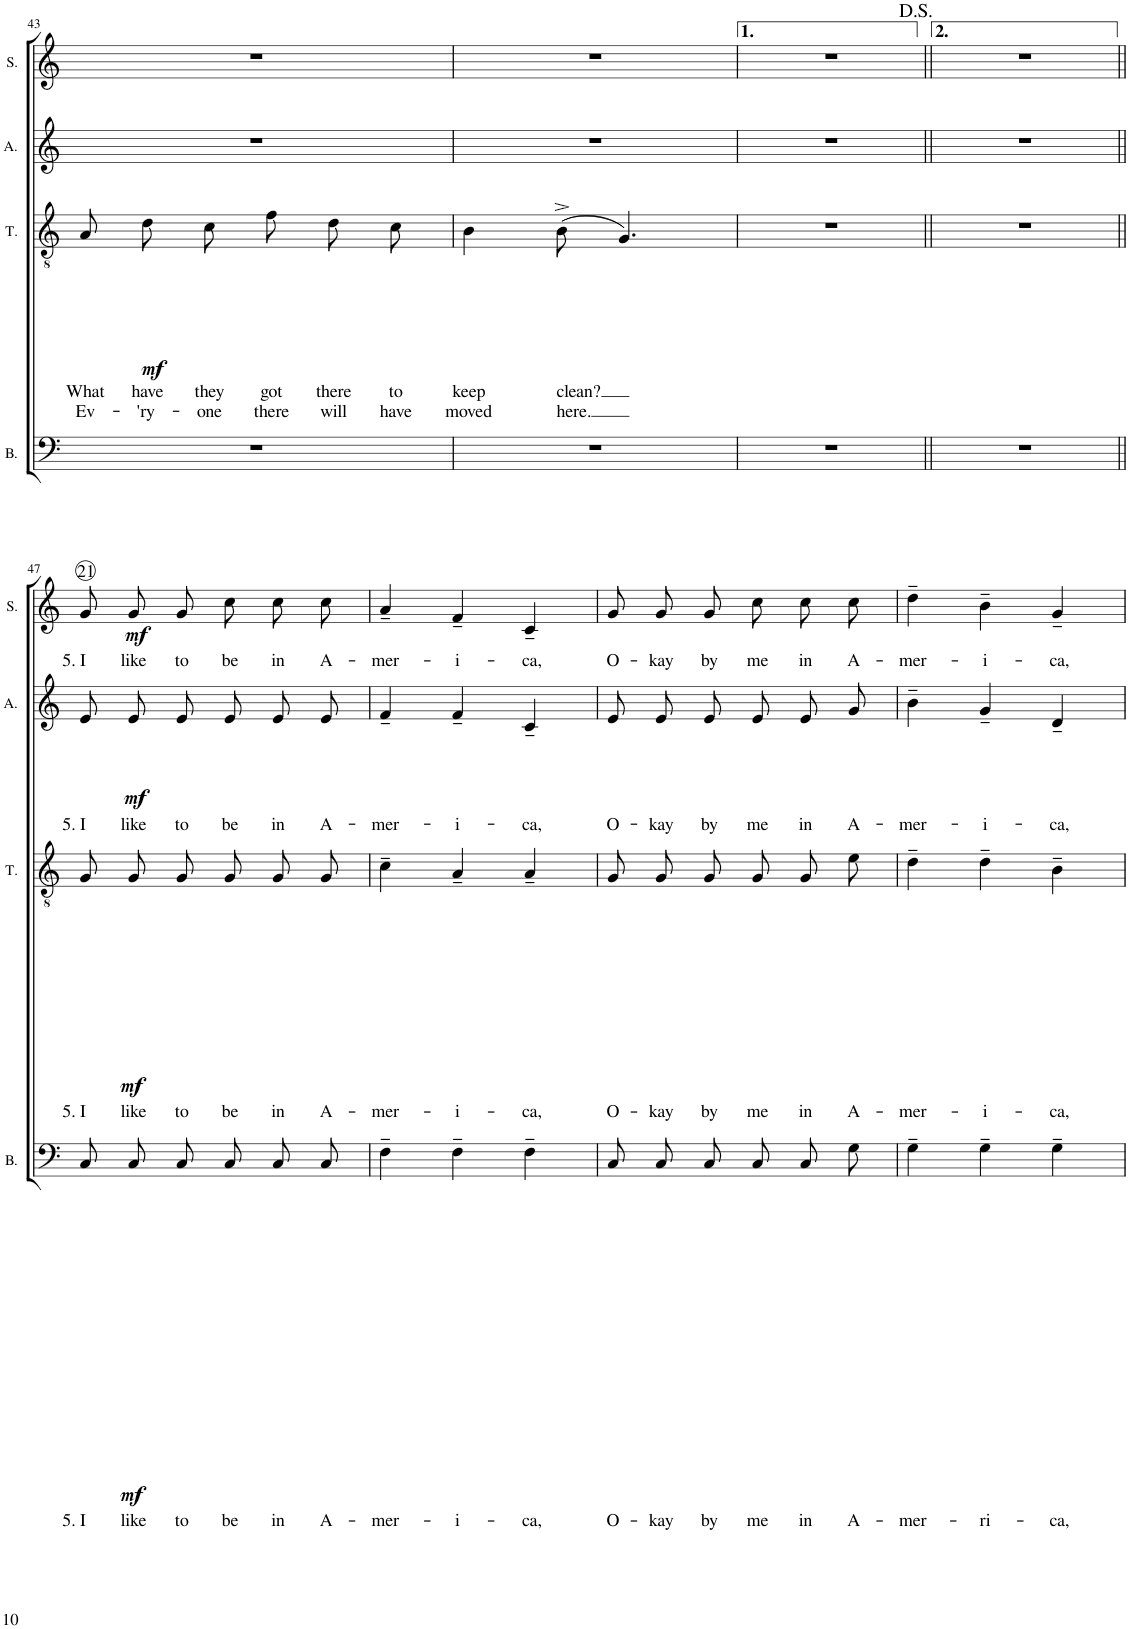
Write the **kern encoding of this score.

**kern	**text	**dynam	**kern	**text	**text	**dynam	**kern	**text	**dynam	**kern	**text	**dynam
*part4	*part4	*part4	*part3	*part3	*part3	*part3	*part2	*part2	*part2	*part1	*part1	*part1
*staff4	*staff4	*staff4	*staff3	*staff3	*staff3	*staff3	*staff2	*staff2	*staff2	*staff1	*staff1	*staff1
*I"Bass	*	*	*I"Tenor	*	*	*	*I"Alto	*	*	*I"Soprano	*	*
*I'B.	*	*	*I'T.	*	*	*	*I'A.	*	*	*I'S.	*	*
!!LO:PB:g=z
*clefF4	*	*	*clefGv2	*	*	*	*clefG2	*	*	*clefG2	*	*
*k[]	*	*	*k[]	*	*	*	*k[]	*	*	*k[]	*	*
*M6/8	*	*	*M6/8	*	*	*	*M6/8	*	*	*M6/8	*	*
=43	=43	=43	=43	=43	=43	=43	=43	=43	=43	=43	=43	=43
!	!	!	!	!LO:LY:b	!LO:LY:b	!LO:DY:b	!	!	!	!	!	!
2.r	.	.	8A\L	What	Ev-	mf	2.r	.	.	2.r	.	.
!	!	!	!	!LO:LY:b	!LO:LY:b	!	!	!	!	!	!	!
.	.	.	8d\	have	-'ry-	.	.	.	.	.	.	.
!	!	!	!	!LO:LY:b	!LO:LY:b	!	!	!	!	!	!	!
.	.	.	8c\J	they	-one	.	.	.	.	.	.	.
!	!	!	!	!LO:LY:b	!LO:LY:b	!	!	!	!	!	!	!
.	.	.	8f\L	got	there	.	.	.	.	.	.	.
!	!	!	!	!LO:LY:b	!LO:LY:b	!	!	!	!	!	!	!
.	.	.	8d\	there	will	.	.	.	.	.	.	.
!	!	!	!	!LO:LY:b	!LO:LY:b	!	!	!	!	!	!	!
.	.	.	8c\J	to	have	.	.	.	.	.	.	.
=44	=44	=44	=44	=44	=44	=44	=44	=44	=44	=44	=44	=44
!	!	!	!	!LO:LY:b	!LO:LY:b	!	!	!	!	!	!	!
2.r	.	.	4B\	keep	moved	.	2.r	.	.	2.r	.	.
!	!	!	!	!LO:LY:b	!LO:LY:b	!	!	!	!	!	!	!
.	.	.	(8B^\	clean?	here.	.	.	.	.	.	.	.
.	.	.	4.G/)	.	.	.	.	.	.	.	.	.
=45	=45	=45	=45	=45	=45	=45	=45	=45	=45	=45	=45	=45
2.r	.	.	2.r	.	.	.	2.r	.	.	2.r	.	.
=46||	=46||	=46||	=46||	=46||	=46||	=46||	=46||	=46||	=46||	=46||	=46||	=46||
2.r	.	.	2.r	.	.	.	2.r	.	.	2.r	.	.
!!LO:LB:g=z
=47||	=47||	=47||	=47||	=47||	=47||	=47||	=47||	=47||	=47||	=47||	=47||	=47||
!	!LO:LY:b	!LO:DY:b	!	!LO:LY:b	!	!LO:DY:b	!	!LO:LY:b	!LO:DY:b	!	!LO:LY:b	!LO:DY:b
8C/L	5. I	mf	8G/L	5. I	.	mf	8e/L	5. I	mf	8g/L	5. I	mf
!	!LO:LY:b	!	!	!LO:LY:b	!	!	!	!LO:LY:b	!	!	!LO:LY:b	!
8C/	like	.	8G/	like	.	.	8e/	like	.	8g/	like	.
!	!LO:LY:b	!	!	!LO:LY:b	!	!	!	!LO:LY:b	!	!	!LO:LY:b	!
8C/J	to	.	8G/J	to	.	.	8e/J	to	.	8g/J	to	.
!	!LO:LY:b	!	!	!LO:LY:b	!	!	!	!LO:LY:b	!	!	!LO:LY:b	!
8C/L	be	.	8G/L	be	.	.	8e/L	be	.	8cc\L	be	.
!	!LO:LY:b	!	!	!LO:LY:b	!	!	!	!LO:LY:b	!	!	!LO:LY:b	!
8C/	in	.	8G/	in	.	.	8e/	in	.	8cc\	in	.
!	!LO:LY:b	!	!	!LO:LY:b	!	!	!	!LO:LY:b	!	!	!LO:LY:b	!
8C/J	A-	.	8G/J	A-	.	.	8e/J	A-	.	8cc\J	A-	.
=48	=48	=48	=48	=48	=48	=48	=48	=48	=48	=48	=48	=48
!	!LO:LY:b	!	!	!LO:LY:b	!	!	!	!LO:LY:b	!	!	!LO:LY:b	!
4F~\	-mer-	.	4c~\	-mer-	.	.	4f~/	-mer-	.	4a~/	-mer-	.
!	!LO:LY:b	!	!	!LO:LY:b	!	!	!	!LO:LY:b	!	!	!LO:LY:b	!
4F~\	-i-	.	4A~/	-i-	.	.	4f~/	-i-	.	4f~/	-i-	.
!	!LO:LY:b	!	!	!LO:LY:b	!	!	!	!LO:LY:b	!	!	!LO:LY:b	!
4F~\	-ca,	.	4A~/	-ca,	.	.	4c~/	-ca,	.	4c~/	-ca,	.
=49	=49	=49	=49	=49	=49	=49	=49	=49	=49	=49	=49	=49
!	!LO:LY:b	!	!	!LO:LY:b	!	!	!	!LO:LY:b	!	!	!LO:LY:b	!
8C/L	O-	.	8G/L	O-	.	.	8e/L	O-	.	8g/L	O-	.
!	!LO:LY:b	!	!	!LO:LY:b	!	!	!	!LO:LY:b	!	!	!LO:LY:b	!
8C/	-kay	.	8G/	-kay	.	.	8e/	-kay	.	8g/	-kay	.
!	!LO:LY:b	!	!	!LO:LY:b	!	!	!	!LO:LY:b	!	!	!LO:LY:b	!
8C/J	by	.	8G/J	by	.	.	8e/J	by	.	8g/J	by	.
!	!LO:LY:b	!	!	!LO:LY:b	!	!	!	!LO:LY:b	!	!	!LO:LY:b	!
8C\L	me	.	8G\L	me	.	.	8e/L	me	.	8cc\L	me	.
!	!LO:LY:b	!	!	!LO:LY:b	!	!	!	!LO:LY:b	!	!	!LO:LY:b	!
8C\	in	.	8G\	in	.	.	8e/	in	.	8cc\	in	.
!	!LO:LY:b	!	!	!LO:LY:b	!	!	!	!LO:LY:b	!	!	!LO:LY:b	!
8G\J	A-	.	8e\J	A-	.	.	8g/J	A-	.	8cc\J	A-	.
=50	=50	=50	=50	=50	=50	=50	=50	=50	=50	=50	=50	=50
!	!LO:LY:b	!	!	!LO:LY:b	!	!	!	!LO:LY:b	!	!	!LO:LY:b	!
4G~\	-mer-	.	4d~\	-mer-	.	.	4b~\	-mer-	.	4dd~\	-mer-	.
!	!LO:LY:b	!	!	!LO:LY:b	!	!	!	!LO:LY:b	!	!	!LO:LY:b	!
4G~\	-ri-	.	4d~\	-i-	.	.	4g~/	-i-	.	4b~\	-i-	.
!	!LO:LY:b	!	!	!LO:LY:b	!	!	!	!LO:LY:b	!	!	!LO:LY:b	!
4G~\	-ca,	.	4B~\	-ca,	.	.	4d~/	-ca,	.	4g~/	-ca,	.
=	=	=	=	=	=	=	=	=	=	=	=	=
*-	*-	*-	*-	*-	*-	*-	*-	*-	*-	*-	*-	*-
